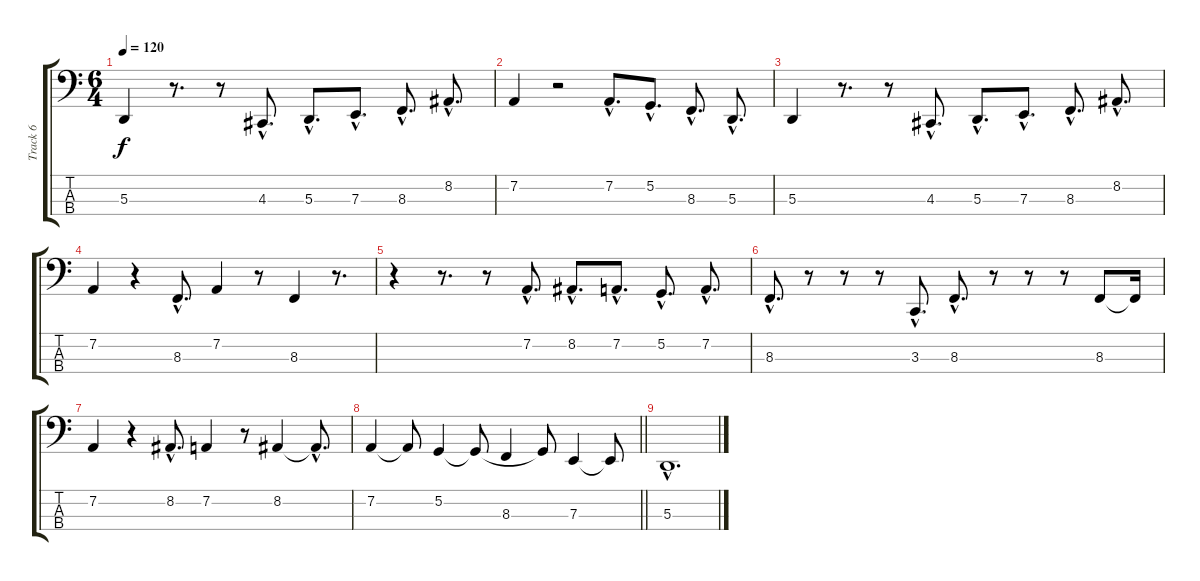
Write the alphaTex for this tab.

\track ("Track 6" "Track 6") {instrument frenchhorn}
\staff {score tabs}
\tuning (G2 D2 A1 E1) {hide}
\ts (6 4)
\tempo 120
\clef f4
\ks c
5.3.4{dy f} r.8{d} r.8 4.3{hac}.8{d} 5.3{hac}.8{d} 7.3{hac}.8{d} 8.3{hac}.8{d} 8.2{hac}.8{d} |
7.2.4 r.2 7.2{hac}.8{d} 5.2{hac}.8{d} 8.3{hac}.8{d} 5.3{hac}.8{d} |
5.3.4 r.8{d} r.8 4.3{hac}.8{d} 5.3{hac}.8{d} 7.3{hac}.8{d} 8.3{hac}.8{d} 8.2{hac}.8{d} |
7.2.4 r.4 8.3{hac}.8{d} 7.2.4 r.8 8.3.4 r.8{d} |
r.4 r.8{d} r.8 7.2{hac}.8{d} 8.2{hac}.8{d} 7.2{hac}.8{d} 5.2{hac}.8{d} 7.2{hac}.8{d} |
8.3{hac}.8{d} r.8 r.8 r.8 3.3{hac}.8{d} 8.3{hac}.8{d} r.8 r.8 r.8 8.3.8 8.3{t}.16 |
7.2.4 r.4 8.2{hac}.8{d} 7.2.4 r.8 8.2.4 8.2{hac t}.8{d} |
\barLineRight lightlight
7.2.4 7.2{t}.8 5.2.4 5.2{t}.8 8.3.4 5.2{t}.8 7.3.4 7.3{t}.8 |
5.3{hac}.1{d}
